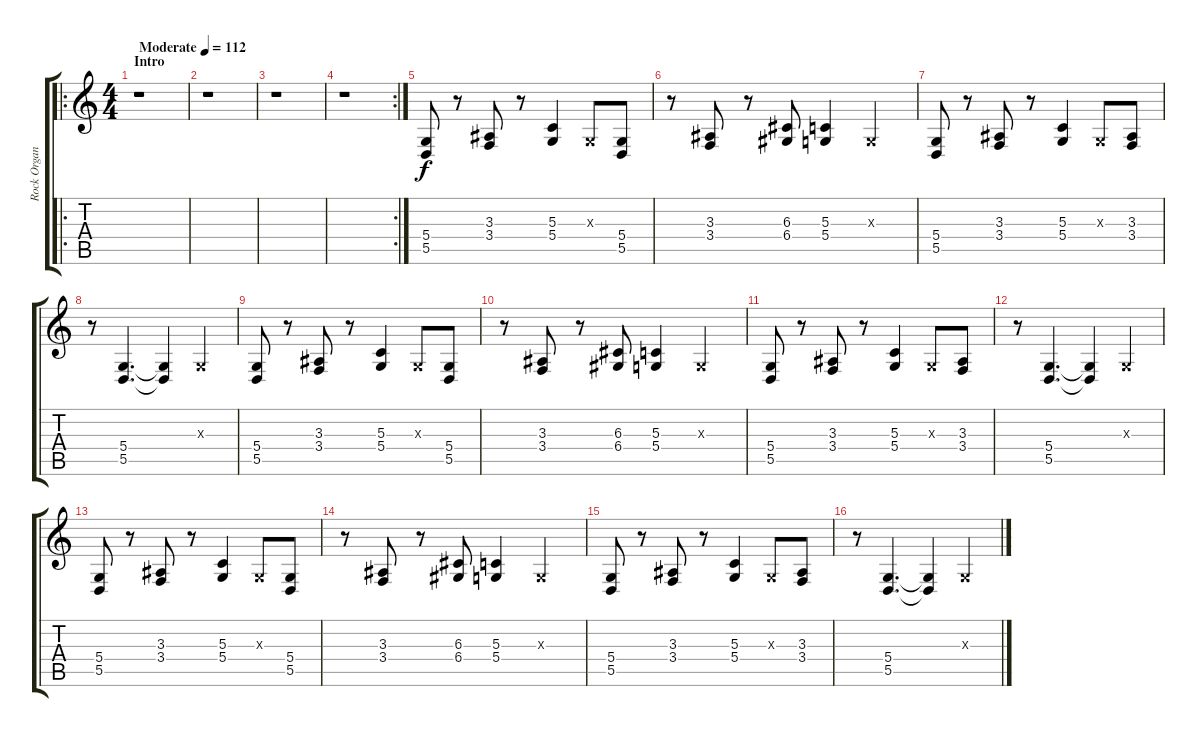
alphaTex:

\track ("Rock Organ" "Rock Organ") {instrument rockorgan}
\staff {score tabs}
\tuning (E4 B3 G3 D3 A2 E2) {hide}
\ro
\ts (4 4)
\section ("" "Intro")
\tempo (112 "Moderate")
\clef g2
\ks c
r.1{dy f instrument rockorgan} |
r.1 |
r.1 |
\rc 2
r.1 |
(5.4 5.5).8 r.8 (3.3 3.4).8 r.8 (5.3 5.4).4 0.3{x}.8 (5.4 5.5).8 |
r.8 (3.3 3.4).8 r.8 (6.3 6.4).8 (5.3 5.4).4 0.3{x}.4 |
(5.4 5.5).8 r.8 (3.3 3.4).8 r.8 (5.3 5.4).4 0.3{x}.8 (3.3 3.4).8 |
r.8 (5.4 5.5).4{d} (5.4{t} 5.5{t}).4 0.3{x}.4 |
(5.4 5.5).8 r.8 (3.3 3.4).8 r.8 (5.3 5.4).4 0.3{x}.8 (5.4 5.5).8 |
r.8 (3.3 3.4).8 r.8 (6.3 6.4).8 (5.3 5.4).4 0.3{x}.4 |
(5.4 5.5).8 r.8 (3.3 3.4).8 r.8 (5.3 5.4).4 0.3{x}.8 (3.3 3.4).8 |
r.8 (5.4 5.5).4{d} (5.4{t} 5.5{t}).4 0.3{x}.4 |
(5.4 5.5).8 r.8 (3.3 3.4).8 r.8 (5.3 5.4).4 0.3{x}.8 (5.4 5.5).8 |
r.8 (3.3 3.4).8 r.8 (6.3 6.4).8 (5.3 5.4).4 0.3{x}.4 |
(5.4 5.5).8 r.8 (3.3 3.4).8 r.8 (5.3 5.4).4 0.3{x}.8 (3.3 3.4).8 |
r.8 (5.4 5.5).4{d} (5.4{t} 5.5{t}).4 0.3{x}.4
